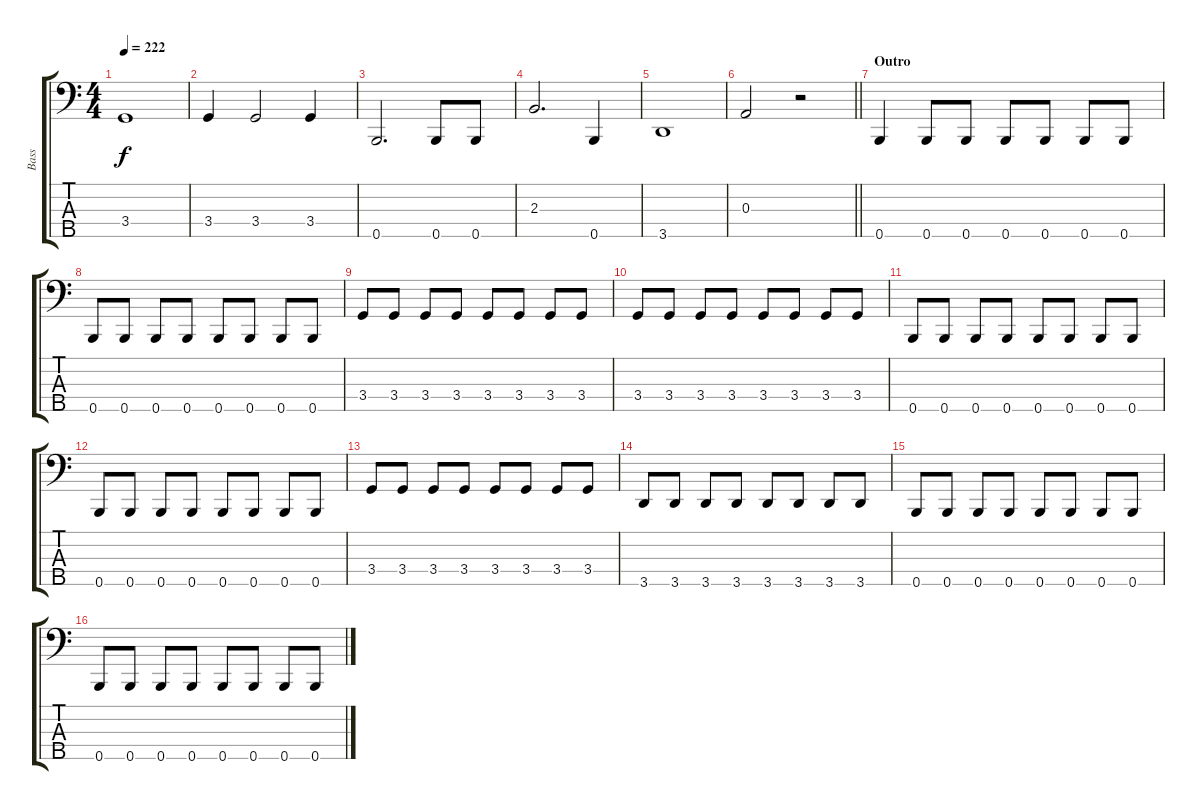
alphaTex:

\track ("Bass" "Bass") {instrument electricbasspick}
\staff {score tabs}
\tuning (G2 D2 A1 E1 B0) {hide}
\ts (4 4)
\tempo 222
\clef f4
\ks c
3.4.1{dy f} |
3.4.4 3.4.2 3.4.4 |
0.5.2{d} 0.5.8 0.5.8 |
2.3.2{d} 0.5.4 |
3.5.1 |
\barLineRight lightlight
0.3.2 r.2 |
\section ("" "Outro")
0.5.4 0.5.8 0.5.8 0.5.8 0.5.8 0.5.8 0.5.8 |
0.5.8 0.5.8 0.5.8 0.5.8 0.5.8 0.5.8 0.5.8 0.5.8 |
3.4.8 3.4.8 3.4.8 3.4.8 3.4.8 3.4.8 3.4.8 3.4.8 |
3.4.8 3.4.8 3.4.8 3.4.8 3.4.8 3.4.8 3.4.8 3.4.8 |
0.5.8 0.5.8 0.5.8 0.5.8 0.5.8 0.5.8 0.5.8 0.5.8 |
0.5.8 0.5.8 0.5.8 0.5.8 0.5.8 0.5.8 0.5.8 0.5.8 |
3.4.8 3.4.8 3.4.8 3.4.8 3.4.8 3.4.8 3.4.8 3.4.8 |
3.5.8 3.5.8 3.5.8 3.5.8 3.5.8 3.5.8 3.5.8 3.5.8 |
0.5.8 0.5.8 0.5.8 0.5.8 0.5.8 0.5.8 0.5.8 0.5.8 |
0.5.8 0.5.8 0.5.8 0.5.8 0.5.8 0.5.8 0.5.8 0.5.8
